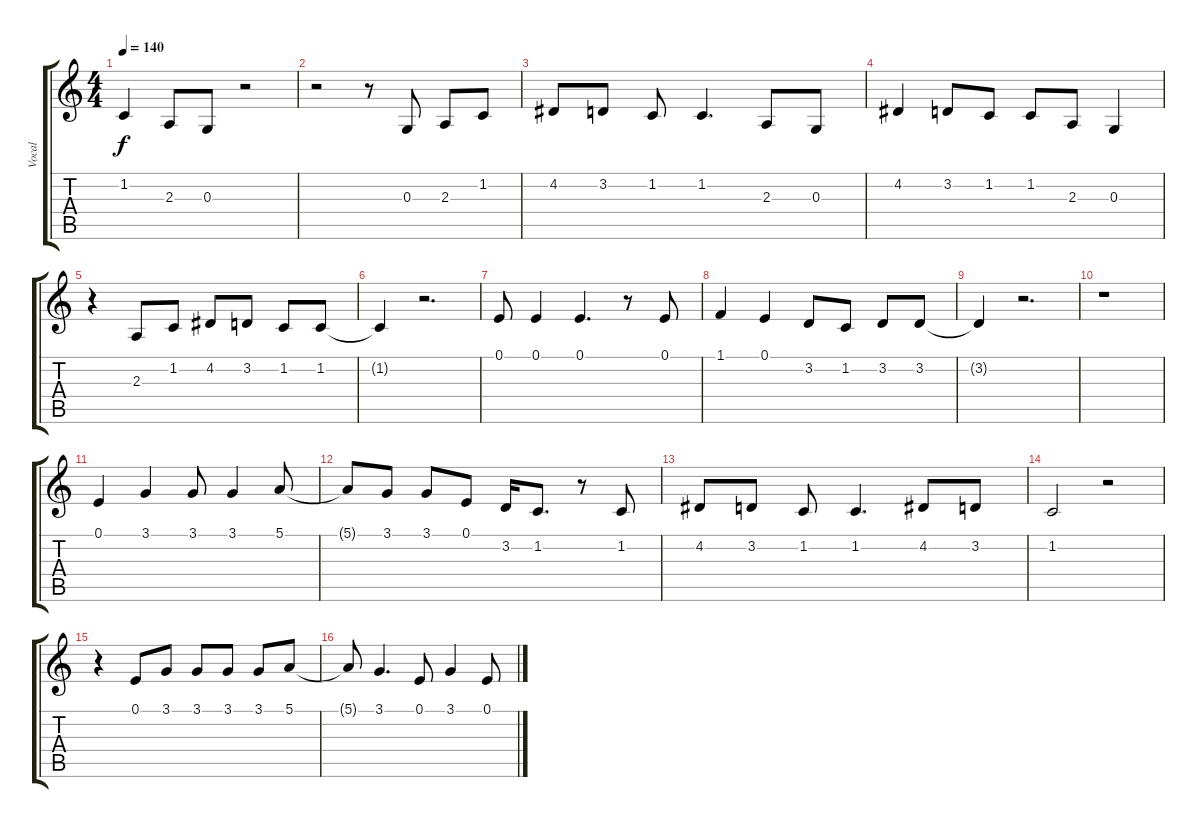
\track ("Vocal" "Vocal") {instrument stringensemble1}
\staff {score tabs}
\tuning (E4 B3 G3 D3 A2 E2) {hide}
\ts (4 4)
\tempo 140
\clef g2
\ks c
1.2{t}.4{dy f} 2.3.8 0.3.8 r.2 |
r.2 r.8 0.3.8 2.3.8 1.2.8 |
4.2.8 3.2.8 1.2.8 1.2.4{d} 2.3.8 0.3.8 |
4.2.4 3.2.8 1.2.8 1.2.8 2.3.8 0.3.4 |
r.4 2.3.8 1.2.8 4.2.8 3.2.8 1.2.8 1.2.8 |
1.2{t}.4 r.2{d} |
0.1.8 0.1.4 0.1.4{d} r.8 0.1.8 |
1.1.4 0.1.4 3.2.8 1.2.8 3.2.8 3.2.8 |
3.2{t}.4 r.2{d} |
r.1 |
0.1.4 3.1.4 3.1.8 3.1.4 5.1.8 |
5.1{t}.8 3.1.8 3.1.8 0.1.8 3.2.16 1.2.8{d} r.8 1.2.8 |
4.2.8 3.2.8 1.2.8 1.2.4{d} 4.2.8 3.2.8 |
1.2.2 r.2 |
r.4 0.1.8 3.1.8 3.1.8 3.1.8 3.1.8 5.1.8 |
5.1{t}.8 3.1.4{d} 0.1.8 3.1.4 0.1.8
